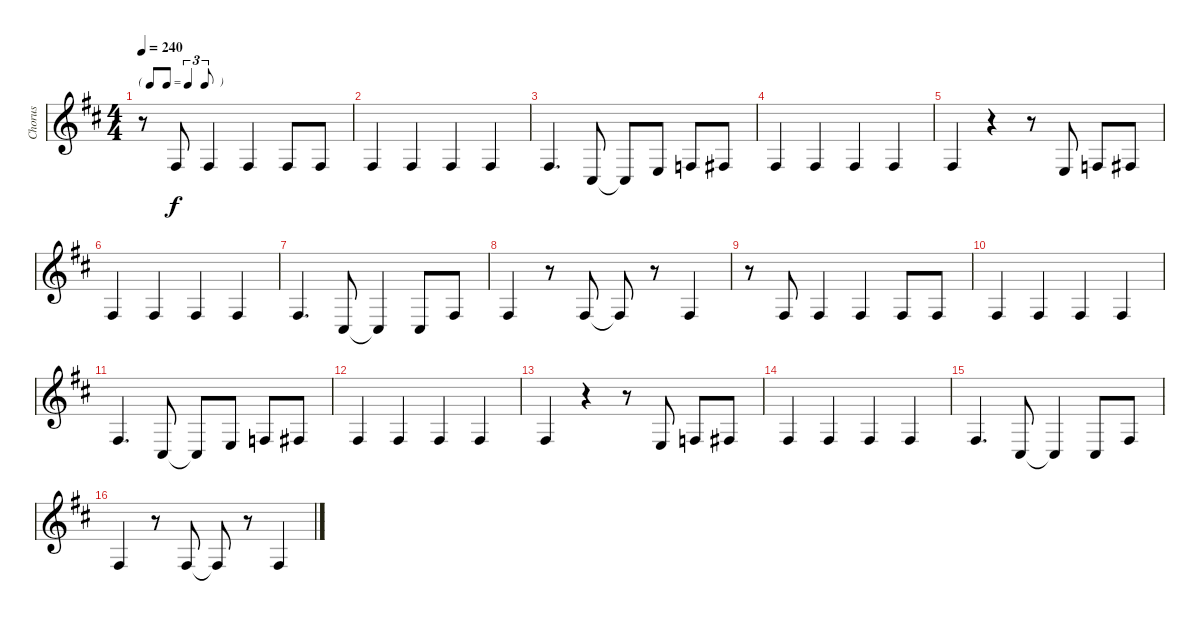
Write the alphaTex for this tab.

\track ("Chorus" "Chorus") {mute instrument violin}
\staff {score}
\tuning (E4 B3 G3 D3 A2 D2) {hide}
\ts (4 4)
\tf triplet8th
\tempo 240
\clef g2
\ks d
r.8{dy f} 4.4.8 4.4.4 4.4.4 4.4.8 4.4.8 |
4.4.4 4.4.4 4.4.4 4.4.4 |
4.4.4{d} 4.5.8 4.5{t}.8 2.4.8 3.4.8 4.4.8 |
4.4.4 4.4.4 4.4.4 4.4.4 |
4.4.4 r.4 r.8 2.4.8 3.4.8 4.4.8 |
4.4.4 4.4.4 4.4.4 4.4.4 |
4.4.4{d} 4.5.8 4.5{t}.4 4.5.8 4.4.8 |
4.4.4 r.8 4.4.8 4.4{t}.8 r.8 4.4.4 |
r.8 4.4.8 4.4.4 4.4.4 4.4.8 4.4.8 |
4.4.4 4.4.4 4.4.4 4.4.4 |
4.4.4{d} 4.5.8 4.5{t}.8 2.4.8 3.4.8 4.4.8 |
4.4.4 4.4.4 4.4.4 4.4.4 |
4.4.4 r.4 r.8 2.4.8 3.4.8 4.4.8 |
4.4.4 4.4.4 4.4.4 4.4.4 |
4.4.4{d} 4.5.8 4.5{t}.4 4.5.8 4.4.8 |
4.4.4 r.8 4.4.8 4.4{t}.8 r.8 4.4.4
